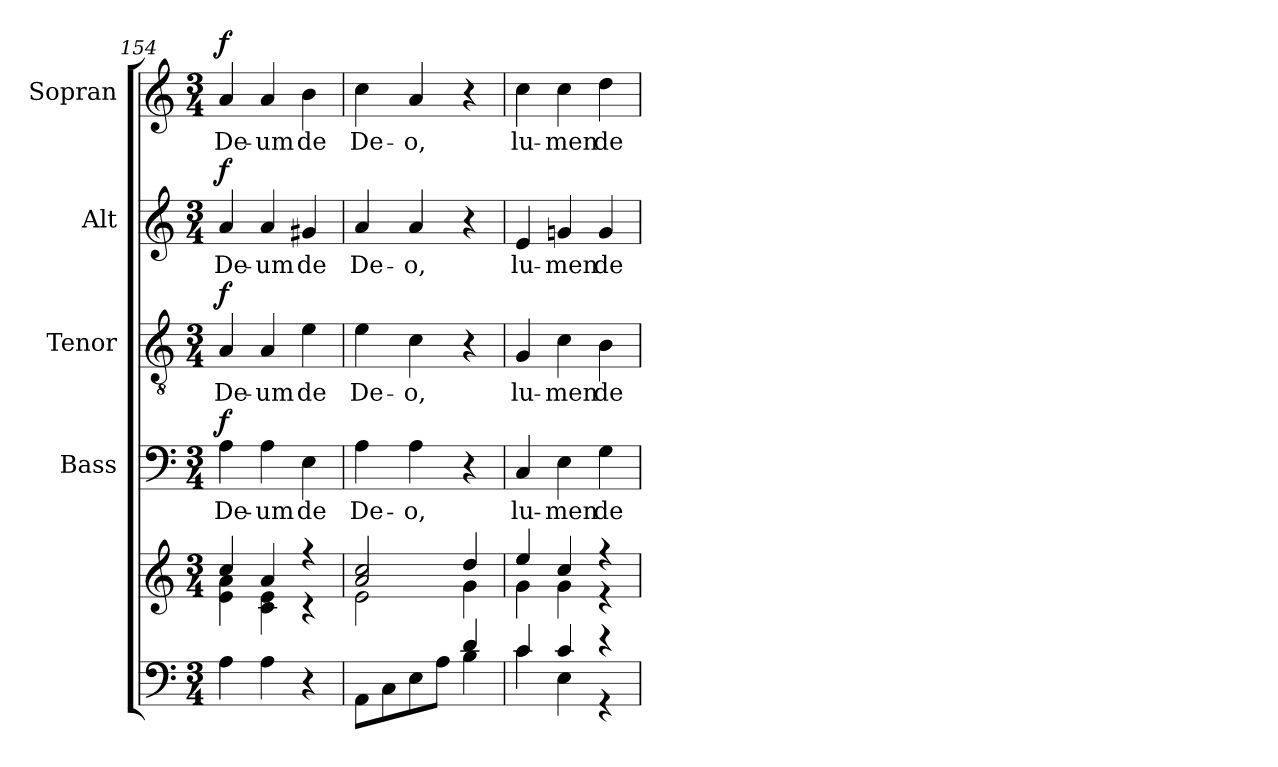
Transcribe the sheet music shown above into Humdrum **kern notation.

**kern	**kern	**kern	**text	**dynam	**kern	**text	**dynam	**kern	**text	**dynam	**kern	**text	**dynam
*part5	*part5	*part4	*part4	*part4	*part3	*part3	*part3	*part2	*part2	*part2	*part1	*part1	*part1
*staff6	*staff5	*staff4	*staff4	*staff4	*staff3	*staff3	*staff3	*staff2	*staff2	*staff2	*staff1	*staff1	*staff1
*	*	*I"Bass	*	*	*I"Tenor	*	*	*I"Alt	*	*	*I"Sopran	*	*
*	*	*I'B.	*	*	*I'T.	*	*	*I'A.	*	*	*I'S.	*	*
*clefF4	*clefG2	*clefF4	*	*	*clefGv2	*	*	*clefG2	*	*	*clefG2	*	*
*k[]	*k[]	*k[]	*	*	*k[]	*	*	*k[]	*	*	*k[]	*	*
*C:	*C:	*C:	*	*	*C:	*	*	*C:	*	*	*C:	*	*
*M3/4	*M3/4	*M3/4	*	*	*M3/4	*	*	*M3/4	*	*	*M3/4	*	*
=154	=154	=154	=154	=154	=154	=154	=154	=154	=154	=154	=154	=154	=154
*	*^	*	*	*	*	*	*	*	*	*	*	*	*
!	!	!	!	!LO:LY:b	!LO:DY:a	!	!LO:LY:b	!LO:DY:a	!	!LO:LY:b	!LO:DY:a	!	!LO:LY:b	!LO:DY:a
4A\	4cc/	4e\ 4a\	4A\	De-	f	4A/	De-	f	4a/	De-	f	4a/	De-	f
!	!	!	!	!LO:LY:b	!	!	!LO:LY:b	!	!	!LO:LY:b	!	!	!LO:LY:b	!
4A\	4a/	4c\ 4e\	4A\	-um	.	4A/	-um	.	4a/	-um	.	4a/	-um	.
!	!	!	!	!LO:LY:b	!	!	!LO:LY:b	!	!	!LO:LY:b	!	!	!LO:LY:b	!
4r	4r	4r	4E\	de	.	4e\	de	.	4g#X/	de	.	4b\	de	.
=155	=155	=155	=155	=155	=155	=155	=155	=155	=155	=155	=155	=155	=155	=155
*^	*	*	*	*	*	*	*	*	*	*	*	*	*	*
!	!	!	!	!	!LO:LY:b	!	!	!LO:LY:b	!	!	!LO:LY:b	!	!	!LO:LY:b	!
2ryy	8AA\L	2a/ 2cc/	2e\	4A\	De-	.	4e\	De-	.	4a/	De-	.	4cc\	De-	.
.	8C\	.	.	.	.	.	.	.	.	.	.	.	.	.	.
!	!	!	!	!	!LO:LY:b	!	!	!LO:LY:b	!	!	!LO:LY:b	!	!	!LO:LY:b	!
.	8E\	.	.	4A\	-o,	.	4c\	-o,	.	4a/	-o,	.	4a/	-o,	.
.	8A\J	.	.	.	.	.	.	.	.	.	.	.	.	.	.
4d/	4B\	4dd/	4g\	4r	.	.	4r	.	.	4r	.	.	4r	.	.
=156	=156	=156	=156	=156	=156	=156	=156	=156	=156	=156	=156	=156	=156	=156	=156
!	!	!	!	!	!LO:LY:b	!	!	!LO:LY:b	!	!	!LO:LY:b	!	!	!LO:LY:b	!
4c/	4c\	4ee/	4g\	4C/	lu-	.	4G/	lu-	.	4e/	lu-	.	4cc\	lu-	.
!	!	!	!	!	!LO:LY:b	!	!	!LO:LY:b	!	!	!LO:LY:b	!	!	!LO:LY:b	!
4c/	4E\	4cc/	4g\	4E\	-men	.	4c\	-men	.	4gn/	-men	.	4cc\	-men	.
!	!	!	!	!	!LO:LY:b	!	!	!LO:LY:b	!	!	!LO:LY:b	!	!	!LO:LY:b	!
4r	4r	4r	4r	4G\	de	.	4B\	de	.	4g/	de	.	4dd\	de	.
*v	*v	*	*	*	*	*	*	*	*	*	*	*	*	*	*
*	*v	*v	*	*	*	*	*	*	*	*	*	*	*	*
=	=	=	=	=	=	=	=	=	=	=	=	=	=
*-	*-	*-	*-	*-	*-	*-	*-	*-	*-	*-	*-	*-	*-
